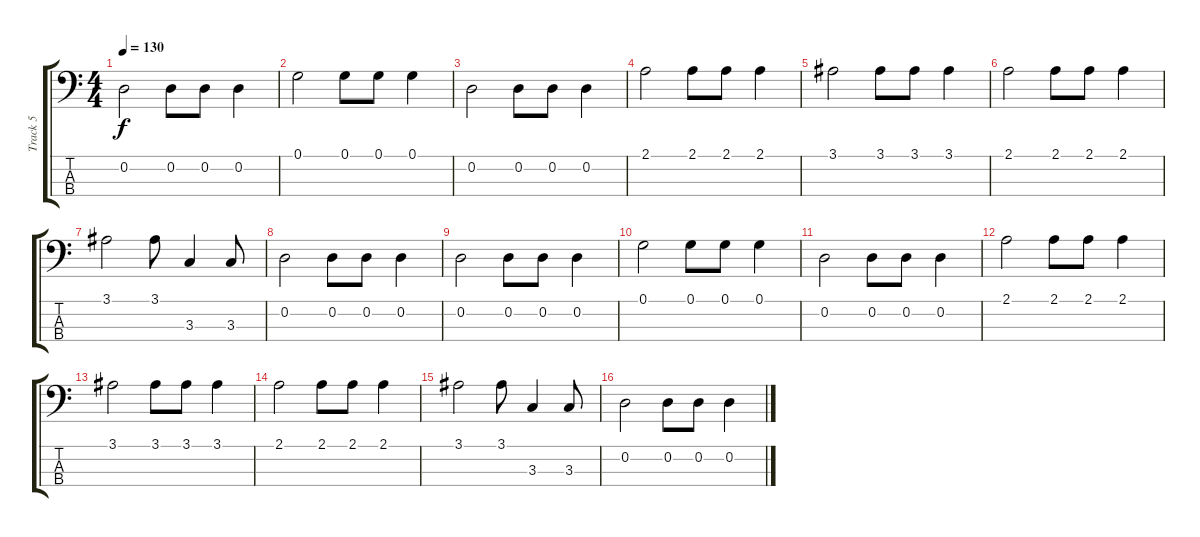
\track ("Track 5" "Track 5") {instrument acousticguitarnylon}
\staff {score tabs}
\tuning (G2 D2 A1 E1) {hide}
\ts (4 4)
\tempo 130
\clef f4
\ks c
0.2.2{dy f instrument acousticguitarnylon} 0.2.8 0.2.8 0.2.4 |
0.1.2 0.1.8 0.1.8 0.1.4 |
0.2.2 0.2.8 0.2.8 0.2.4 |
2.1.2 2.1.8 2.1.8 2.1.4 |
3.1.2 3.1.8 3.1.8 3.1.4 |
2.1.2 2.1.8 2.1.8 2.1.4 |
3.1.2 3.1.8 3.3.4 3.3.8 |
0.2.2 0.2.8 0.2.8 0.2.4 |
0.2.2 0.2.8 0.2.8 0.2.4 |
0.1.2 0.1.8 0.1.8 0.1.4 |
0.2.2 0.2.8 0.2.8 0.2.4 |
2.1.2 2.1.8 2.1.8 2.1.4 |
3.1.2 3.1.8 3.1.8 3.1.4 |
2.1.2 2.1.8 2.1.8 2.1.4 |
3.1.2 3.1.8 3.3.4 3.3.8 |
0.2.2 0.2.8 0.2.8 0.2.4
